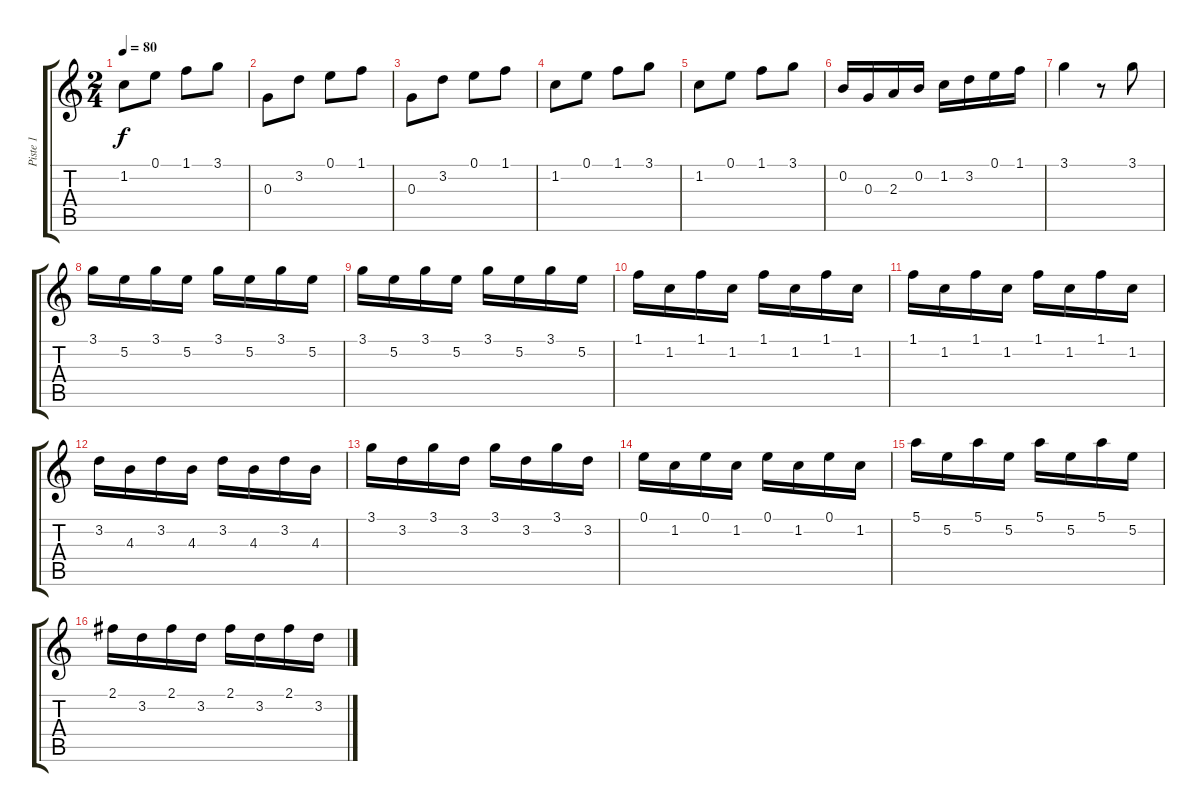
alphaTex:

\track ("Piste 1" "Piste 1") {instrument acousticguitarnylon}
\staff {score tabs}
\tuning (E4 B3 G3 D3 A2 E2) {hide}
\ts (2 4)
\tempo 80
\clef g2
\ks c
1.2.8{dy f} 0.1.8 1.1.8 3.1.8 |
0.3.8 3.2.8 0.1.8 1.1.8 |
0.3.8 3.2.8 0.1.8 1.1.8 |
1.2.8 0.1.8 1.1.8 3.1.8 |
1.2.8 0.1.8 1.1.8 3.1.8 |
0.2.16 0.3.16 2.3.16 0.2.16 1.2.16 3.2.16 0.1.16 1.1.16 |
3.1.4 r.8 3.1.8 |
3.1.16 5.2.16 3.1.16 5.2.16 3.1.16 5.2.16 3.1.16 5.2.16 |
3.1.16 5.2.16 3.1.16 5.2.16 3.1.16 5.2.16 3.1.16 5.2.16 |
1.1.16 1.2.16 1.1.16 1.2.16 1.1.16 1.2.16 1.1.16 1.2.16 |
1.1.16 1.2.16 1.1.16 1.2.16 1.1.16 1.2.16 1.1.16 1.2.16 |
3.2.16 4.3.16 3.2.16 4.3.16 3.2.16 4.3.16 3.2.16 4.3.16 |
3.1.16 3.2.16 3.1.16 3.2.16 3.1.16 3.2.16 3.1.16 3.2.16 |
0.1.16 1.2.16 0.1.16 1.2.16 0.1.16 1.2.16 0.1.16 1.2.16 |
5.1.16 5.2.16 5.1.16 5.2.16 5.1.16 5.2.16 5.1.16 5.2.16 |
2.1.16 3.2.16 2.1.16 3.2.16 2.1.16 3.2.16 2.1.16 3.2.16
